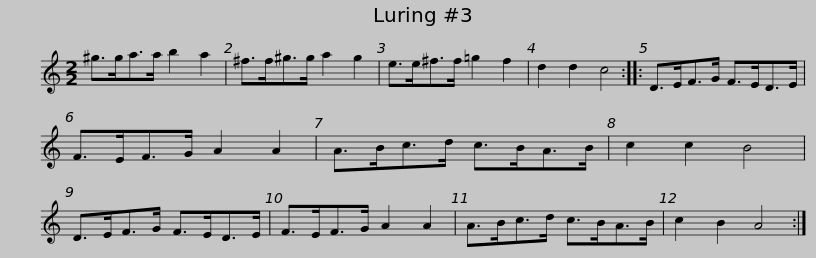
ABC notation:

X:1
L:1/8
M:2/2
I:linebreak $
K:C
V:1 treble
V:1
 ^g>ga>a b2 a2 | ^f>f^g>g a2 g2 | e>e^f>f =g2 f2 | d2 d2 c4 :: D>EF>G F>ED>E |$ %5
 F>EF>G A2 A2 | A>Bc>d c>BA>B | c2 c2 B4 | D>EF>G F>ED>E | F>EF>G A2 A2 | %10
 A>Bc>d c>BA>B |$ c2 B2 A4 :| %12
